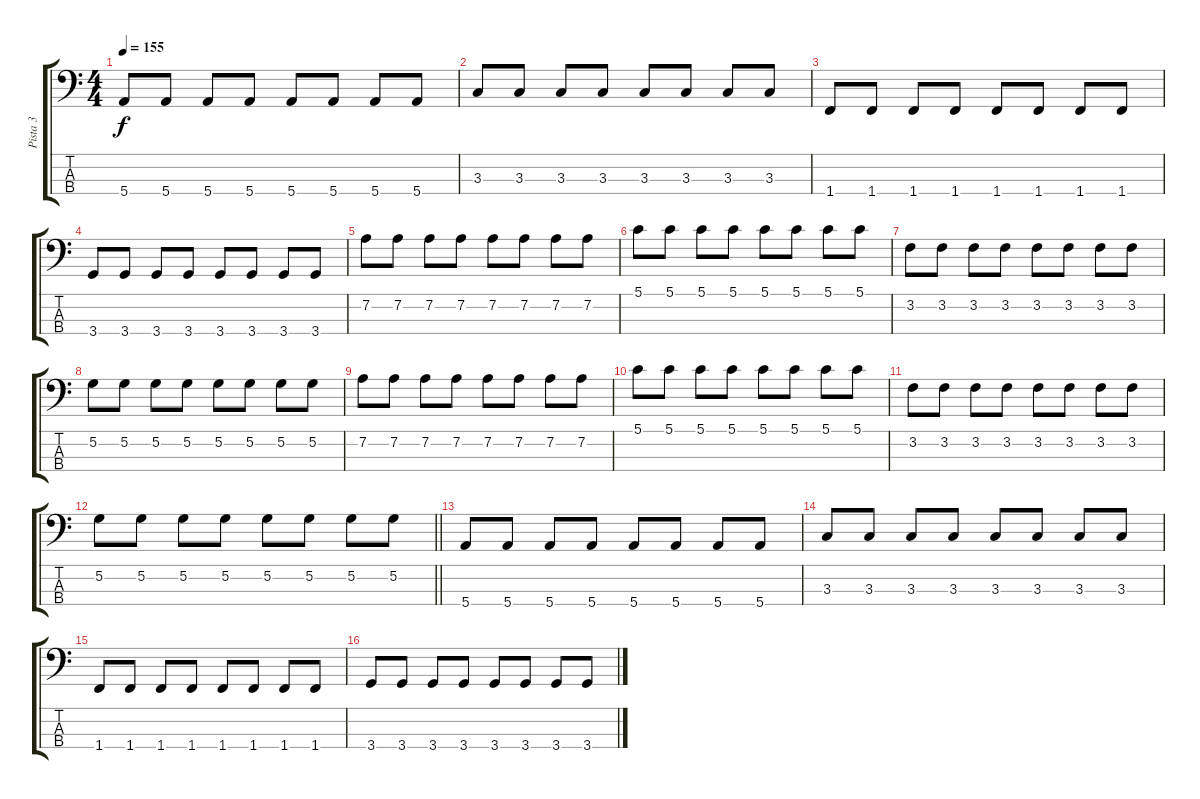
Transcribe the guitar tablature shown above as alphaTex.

\track ("Pista 3" "Pista 3") {instrument electricbassfinger}
\staff {score tabs}
\tuning (G2 D2 A1 E1) {hide}
\ts (4 4)
\tempo 155
\clef f4
\ks c
5.4.8{dy f} 5.4.8 5.4.8 5.4.8 5.4.8 5.4.8 5.4.8 5.4.8 |
3.3.8 3.3.8 3.3.8 3.3.8 3.3.8 3.3.8 3.3.8 3.3.8 |
1.4.8 1.4.8 1.4.8 1.4.8 1.4.8 1.4.8 1.4.8 1.4.8 |
3.4.8 3.4.8 3.4.8 3.4.8 3.4.8 3.4.8 3.4.8 3.4.8 |
7.2.8 7.2.8 7.2.8 7.2.8 7.2.8 7.2.8 7.2.8 7.2.8 |
5.1.8 5.1.8 5.1.8 5.1.8 5.1.8 5.1.8 5.1.8 5.1.8 |
3.2.8 3.2.8 3.2.8 3.2.8 3.2.8 3.2.8 3.2.8 3.2.8 |
5.2.8 5.2.8 5.2.8 5.2.8 5.2.8 5.2.8 5.2.8 5.2.8 |
7.2.8 7.2.8 7.2.8 7.2.8 7.2.8 7.2.8 7.2.8 7.2.8 |
5.1.8 5.1.8 5.1.8 5.1.8 5.1.8 5.1.8 5.1.8 5.1.8 |
3.2.8 3.2.8 3.2.8 3.2.8 3.2.8 3.2.8 3.2.8 3.2.8 |
\barLineRight lightlight
5.2.8 5.2.8 5.2.8 5.2.8 5.2.8 5.2.8 5.2.8 5.2.8 |
5.4.8 5.4.8 5.4.8 5.4.8 5.4.8 5.4.8 5.4.8 5.4.8 |
3.3.8 3.3.8 3.3.8 3.3.8 3.3.8 3.3.8 3.3.8 3.3.8 |
1.4.8 1.4.8 1.4.8 1.4.8 1.4.8 1.4.8 1.4.8 1.4.8 |
3.4.8 3.4.8 3.4.8 3.4.8 3.4.8 3.4.8 3.4.8 3.4.8
